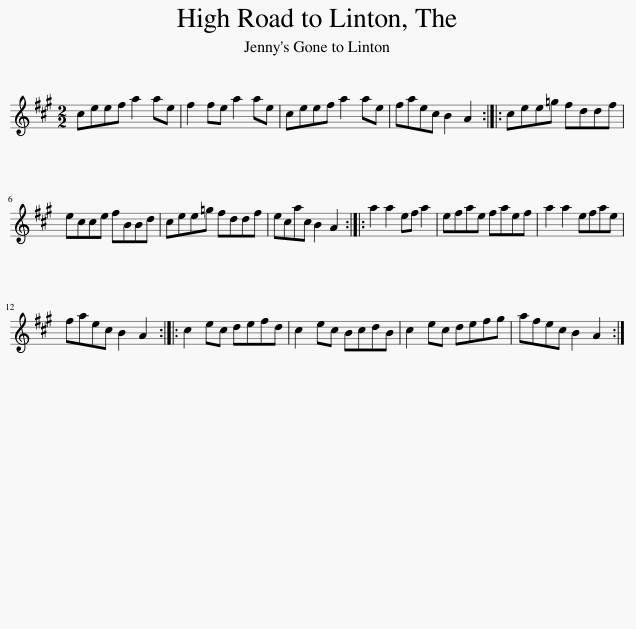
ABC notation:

X:1
L:1/8
M:2/2
I:linebreak $
K:A
V:1 treble
V:1
 ceef a2 ae | f2 fe a2 ae | ceef a2 ae | faec B2 A2 :: cee=g fddf |$ %5
 ecce fBBd | cee=g fddf | ecac B2 A2 :: a2 a2 ef a2 | efae faef | %10
 a2 a2 efae |$ faec B2 A2 :: c2 ec defd | c2 ec BcdB | c2 ec defg | %15
 afec B2 A2 :| %16
